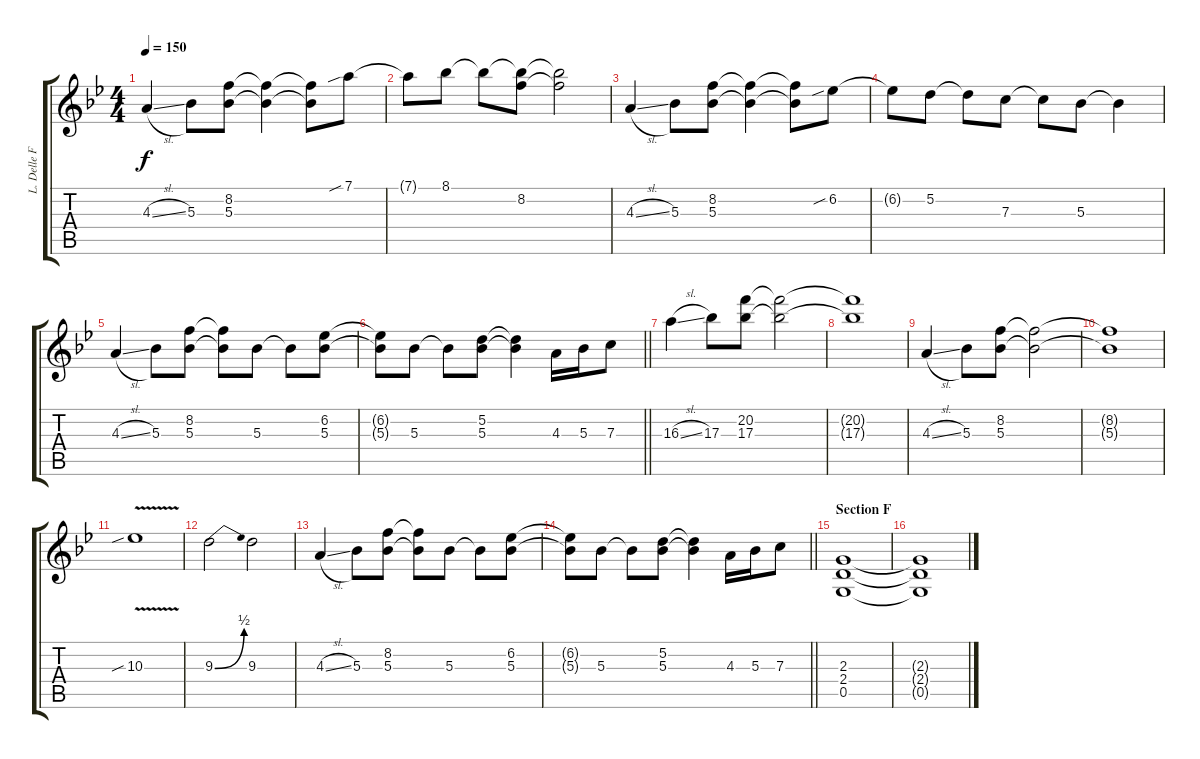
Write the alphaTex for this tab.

\track ("L. Delle Fave (Dist. Guitar R)" "L. Delle F") {instrument overdrivenguitar}
\staff {score tabs}
\tuning (D4 A3 F3 C3 G2 D2) {hide}
\ts (4 4)
\tempo 150
\clef g2
\ks gminor
4.3{sl}.4{dy f} 5.3.8 (8.2 5.3).8 (8.2{t} 5.3{t}).4 (8.2{t} 5.3{t}).8 7.1{sib}.8 |
7.1{t}.8 8.1.8 8.1{t}.8 (8.1{t} 8.2).8 (8.1{t} 8.2{t}).2 |
4.3{sl}.4 5.3.8 (8.2 5.3).8 (8.2{t} 5.3{t}).4 (8.2{t} 5.3{t}).8 6.2{sib}.8 |
6.2{t}.8 5.2.8 5.2{t}.8 7.3.8 7.3{t}.8 5.3.8 5.3{t}.4 |
4.3{sl}.4 5.3.8 (8.2 5.3).8 (8.2{t} 5.3{t}).8 5.3.8 5.3{t}.8 (6.2 5.3).8 |
\barLineRight lightlight
(6.2{t} 5.3{t}).8 5.3.8 5.3{t}.8 (5.2 5.3).8 (5.2{t} 5.3{t}).4 4.3.16 5.3.16 7.3.8 |
16.3{sl}.4 17.3.8 (20.2 17.3).8 (20.2{t} 17.3{t}).2 |
(20.2{t} 17.3{t}).1 |
4.3{sl}.4 5.3.8 (8.2 5.3).8 (8.2{t} 5.3{t}).2 |
(8.2{t} 5.3{t}).1 |
10.3{v sib}.1 |
9.3{be (bend 0 0 60 2)}.2 9.3.2 |
4.3{sl}.4 5.3.8 (8.2 5.3).8 (8.2{t} 5.3{t}).8 5.3.8 5.3{t}.8 (6.2 5.3).8 |
\barLineRight lightlight
(6.2{t} 5.3{t}).8 5.3.8 5.3{t}.8 (5.2 5.3).8 (5.2{t} 5.3{t}).4 4.3.16 5.3.16 7.3.8 |
\section ("" "Section F")
(2.3 2.4 0.5).1{volume 0} |
(2.3{t} 2.4{t} 0.5{t}).1
